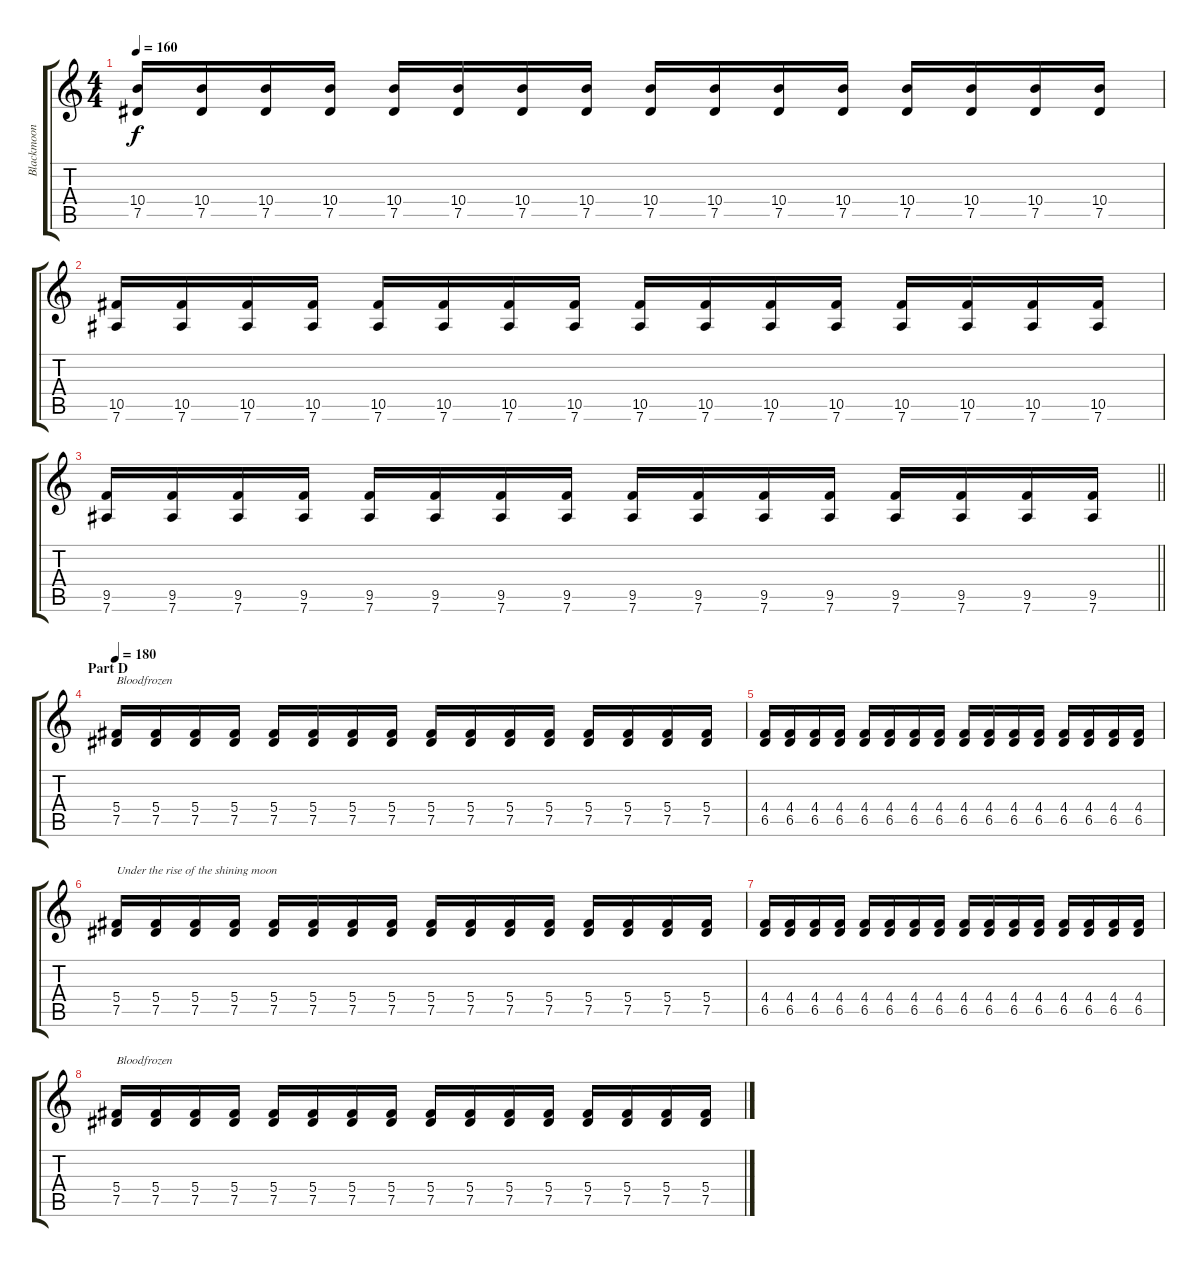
\track ("Blackmoon" "Blackmoon") {instrument distortionguitar}
\staff {score tabs}
\tuning (Eb4 Bb3 Gb3 Db3 Ab2 Eb2) {hide}
\ts (4 4)
\tempo 160
\clef g2
\ks c
(10.4 7.5).16{dy f} (10.4 7.5).16 (10.4 7.5).16 (10.4 7.5).16 (10.4 7.5).16 (10.4 7.5).16 (10.4 7.5).16 (10.4 7.5).16 (10.4 7.5).16 (10.4 7.5).16 (10.4 7.5).16 (10.4 7.5).16 (10.4 7.5).16 (10.4 7.5).16 (10.4 7.5).16 (10.4 7.5).16 |
(10.5 7.6).16 (10.5 7.6).16 (10.5 7.6).16 (10.5 7.6).16 (10.5 7.6).16 (10.5 7.6).16 (10.5 7.6).16 (10.5 7.6).16 (10.5 7.6).16 (10.5 7.6).16 (10.5 7.6).16 (10.5 7.6).16 (10.5 7.6).16 (10.5 7.6).16 (10.5 7.6).16 (10.5 7.6).16 |
\barLineRight lightlight
(9.5 7.6).16 (9.5 7.6).16 (9.5 7.6).16 (9.5 7.6).16 (9.5 7.6).16 (9.5 7.6).16 (9.5 7.6).16 (9.5 7.6).16 (9.5 7.6).16 (9.5 7.6).16 (9.5 7.6).16 (9.5 7.6).16 (9.5 7.6).16 (9.5 7.6).16 (9.5 7.6).16 (9.5 7.6).16 |
\section ("" "Part D")
\tempo 180
(5.4 7.5).16{txt "Bloodfrozen"} (5.4 7.5).16 (5.4 7.5).16 (5.4 7.5).16 (5.4 7.5).16 (5.4 7.5).16 (5.4 7.5).16 (5.4 7.5).16 (5.4 7.5).16 (5.4 7.5).16 (5.4 7.5).16 (5.4 7.5).16 (5.4 7.5).16 (5.4 7.5).16 (5.4 7.5).16 (5.4 7.5).16 |
(4.4 6.5).16 (4.4 6.5).16 (4.4 6.5).16 (4.4 6.5).16 (4.4 6.5).16 (4.4 6.5).16 (4.4 6.5).16 (4.4 6.5).16 (4.4 6.5).16 (4.4 6.5).16 (4.4 6.5).16 (4.4 6.5).16 (4.4 6.5).16 (4.4 6.5).16 (4.4 6.5).16 (4.4 6.5).16 |
(5.4 7.5).16{txt "Under the rise of the shining moon"} (5.4 7.5).16 (5.4 7.5).16 (5.4 7.5).16 (5.4 7.5).16 (5.4 7.5).16 (5.4 7.5).16 (5.4 7.5).16 (5.4 7.5).16 (5.4 7.5).16 (5.4 7.5).16 (5.4 7.5).16 (5.4 7.5).16 (5.4 7.5).16 (5.4 7.5).16 (5.4 7.5).16 |
(4.4 6.5).16 (4.4 6.5).16 (4.4 6.5).16 (4.4 6.5).16 (4.4 6.5).16 (4.4 6.5).16 (4.4 6.5).16 (4.4 6.5).16 (4.4 6.5).16 (4.4 6.5).16 (4.4 6.5).16 (4.4 6.5).16 (4.4 6.5).16 (4.4 6.5).16 (4.4 6.5).16 (4.4 6.5).16 |
(5.4 7.5).16{txt "Bloodfrozen"} (5.4 7.5).16 (5.4 7.5).16 (5.4 7.5).16 (5.4 7.5).16 (5.4 7.5).16 (5.4 7.5).16 (5.4 7.5).16 (5.4 7.5).16 (5.4 7.5).16 (5.4 7.5).16 (5.4 7.5).16 (5.4 7.5).16 (5.4 7.5).16 (5.4 7.5).16 (5.4 7.5).16
